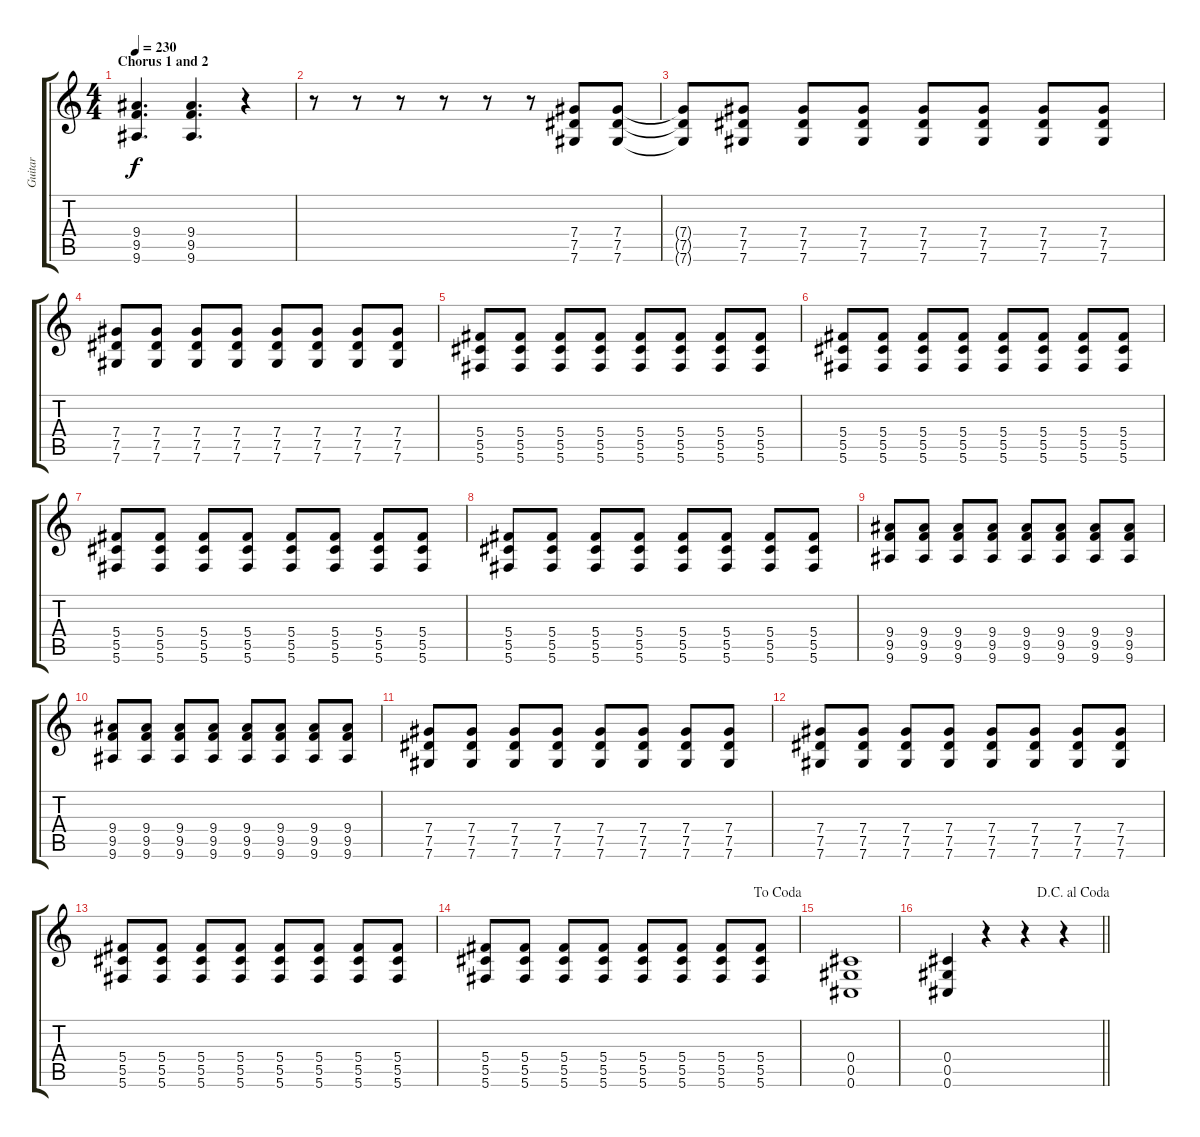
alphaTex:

\track ("Guitar" "Guitar") {instrument distortionguitar}
\staff {score tabs}
\tuning (Eb4 Bb3 Gb3 Db3 Ab2 Db2) {hide}
\ts (4 4)
\section ("" "Chorus 1 and 2")
\tempo 230
\clef g2
\ks c
(9.4 9.5 9.6).4{d dy f} (9.4 9.5 9.6).4{d} r.4 |
r.8 r.8 r.8 r.8 r.8 r.8 (7.4 7.5 7.6).8 (7.4 7.5 7.6).8 |
(7.4{t} 7.5{t} 7.6{t}).8 (7.4 7.5 7.6).8 (7.4 7.5 7.6).8 (7.4 7.5 7.6).8 (7.4 7.5 7.6).8 (7.4 7.5 7.6).8 (7.4 7.5 7.6).8 (7.4 7.5 7.6).8 |
(7.4 7.5 7.6).8 (7.4 7.5 7.6).8 (7.4 7.5 7.6).8 (7.4 7.5 7.6).8 (7.4 7.5 7.6).8 (7.4 7.5 7.6).8 (7.4 7.5 7.6).8 (7.4 7.5 7.6).8 |
(5.4 5.5 5.6).8 (5.4 5.5 5.6).8 (5.4 5.5 5.6).8 (5.4 5.5 5.6).8 (5.4 5.5 5.6).8 (5.4 5.5 5.6).8 (5.4 5.5 5.6).8 (5.4 5.5 5.6).8 |
(5.4 5.5 5.6).8 (5.4 5.5 5.6).8 (5.4 5.5 5.6).8 (5.4 5.5 5.6).8 (5.4 5.5 5.6).8 (5.4 5.5 5.6).8 (5.4 5.5 5.6).8 (5.4 5.5 5.6).8 |
(5.4 5.5 5.6).8 (5.4 5.5 5.6).8 (5.4 5.5 5.6).8 (5.4 5.5 5.6).8 (5.4 5.5 5.6).8 (5.4 5.5 5.6).8 (5.4 5.5 5.6).8 (5.4 5.5 5.6).8 |
(5.4 5.5 5.6).8 (5.4 5.5 5.6).8 (5.4 5.5 5.6).8 (5.4 5.5 5.6).8 (5.4 5.5 5.6).8 (5.4 5.5 5.6).8 (5.4 5.5 5.6).8 (5.4 5.5 5.6).8 |
(9.4 9.5 9.6).8 (9.4 9.5 9.6).8 (9.4 9.5 9.6).8 (9.4 9.5 9.6).8 (9.4 9.5 9.6).8 (9.4 9.5 9.6).8 (9.4 9.5 9.6).8 (9.4 9.5 9.6).8 |
(9.4 9.5 9.6).8 (9.4 9.5 9.6).8 (9.4 9.5 9.6).8 (9.4 9.5 9.6).8 (9.4 9.5 9.6).8 (9.4 9.5 9.6).8 (9.4 9.5 9.6).8 (9.4 9.5 9.6).8 |
(7.4 7.5 7.6).8 (7.4 7.5 7.6).8 (7.4 7.5 7.6).8 (7.4 7.5 7.6).8 (7.4 7.5 7.6).8 (7.4 7.5 7.6).8 (7.4 7.5 7.6).8 (7.4 7.5 7.6).8 |
(7.4 7.5 7.6).8 (7.4 7.5 7.6).8 (7.4 7.5 7.6).8 (7.4 7.5 7.6).8 (7.4 7.5 7.6).8 (7.4 7.5 7.6).8 (7.4 7.5 7.6).8 (7.4 7.5 7.6).8 |
(5.4 5.5 5.6).8 (5.4 5.5 5.6).8 (5.4 5.5 5.6).8 (5.4 5.5 5.6).8 (5.4 5.5 5.6).8 (5.4 5.5 5.6).8 (5.4 5.5 5.6).8 (5.4 5.5 5.6).8 |
\jump dacoda
(5.4 5.5 5.6).8 (5.4 5.5 5.6).8 (5.4 5.5 5.6).8 (5.4 5.5 5.6).8 (5.4 5.5 5.6).8 (5.4 5.5 5.6).8 (5.4 5.5 5.6).8 (5.4 5.5 5.6).8 |
(0.4 0.5 0.6).1 |
\jump dacapoalcoda
\barLineRight lightlight
(0.4 0.5 0.6).4 r.4 r.4 r.4
